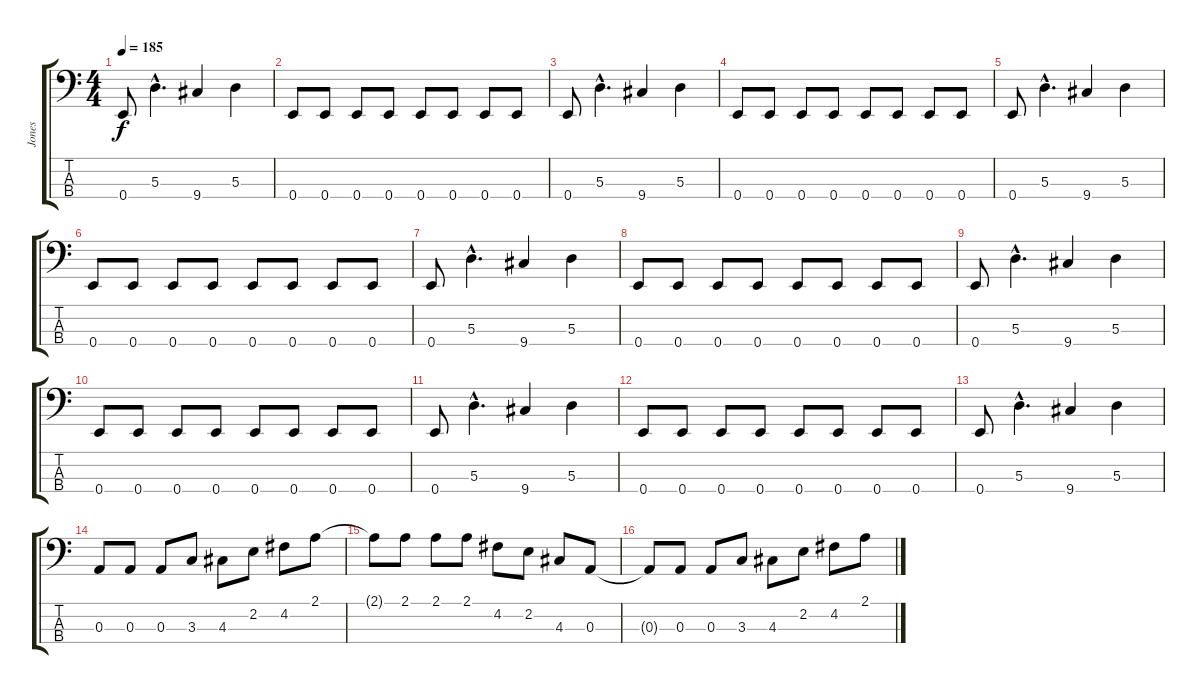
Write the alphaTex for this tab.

\track ("Jones" "Jones") {instrument electricbassfinger}
\staff {score tabs}
\tuning (G2 D2 A1 E1) {hide}
\ts (4 4)
\tempo 185
\clef f4
\ks c
0.4.8{dy f} 5.3{hac}.4{d} 9.4.4 5.3.4 |
0.4.8 0.4.8 0.4.8 0.4.8 0.4.8 0.4.8 0.4.8 0.4.8 |
0.4.8 5.3{hac}.4{d} 9.4.4 5.3.4 |
0.4.8 0.4.8 0.4.8 0.4.8 0.4.8 0.4.8 0.4.8 0.4.8 |
0.4.8 5.3{hac}.4{d} 9.4.4 5.3.4 |
0.4.8 0.4.8 0.4.8 0.4.8 0.4.8 0.4.8 0.4.8 0.4.8 |
0.4.8 5.3{hac}.4{d} 9.4.4 5.3.4 |
0.4.8 0.4.8 0.4.8 0.4.8 0.4.8 0.4.8 0.4.8 0.4.8 |
0.4.8 5.3{hac}.4{d} 9.4.4 5.3.4 |
0.4.8 0.4.8 0.4.8 0.4.8 0.4.8 0.4.8 0.4.8 0.4.8 |
0.4.8 5.3{hac}.4{d} 9.4.4 5.3.4 |
0.4.8 0.4.8 0.4.8 0.4.8 0.4.8 0.4.8 0.4.8 0.4.8 |
0.4.8 5.3{hac}.4{d} 9.4.4 5.3.4 |
0.3.8 0.3.8 0.3.8 3.3.8 4.3.8 2.2.8 4.2.8 2.1.8 |
2.1{t}.8 2.1.8 2.1.8 2.1.8 4.2.8 2.2.8 4.3.8 0.3.8 |
0.3{t}.8 0.3.8 0.3.8 3.3.8 4.3.8 2.2.8 4.2.8 2.1.8
